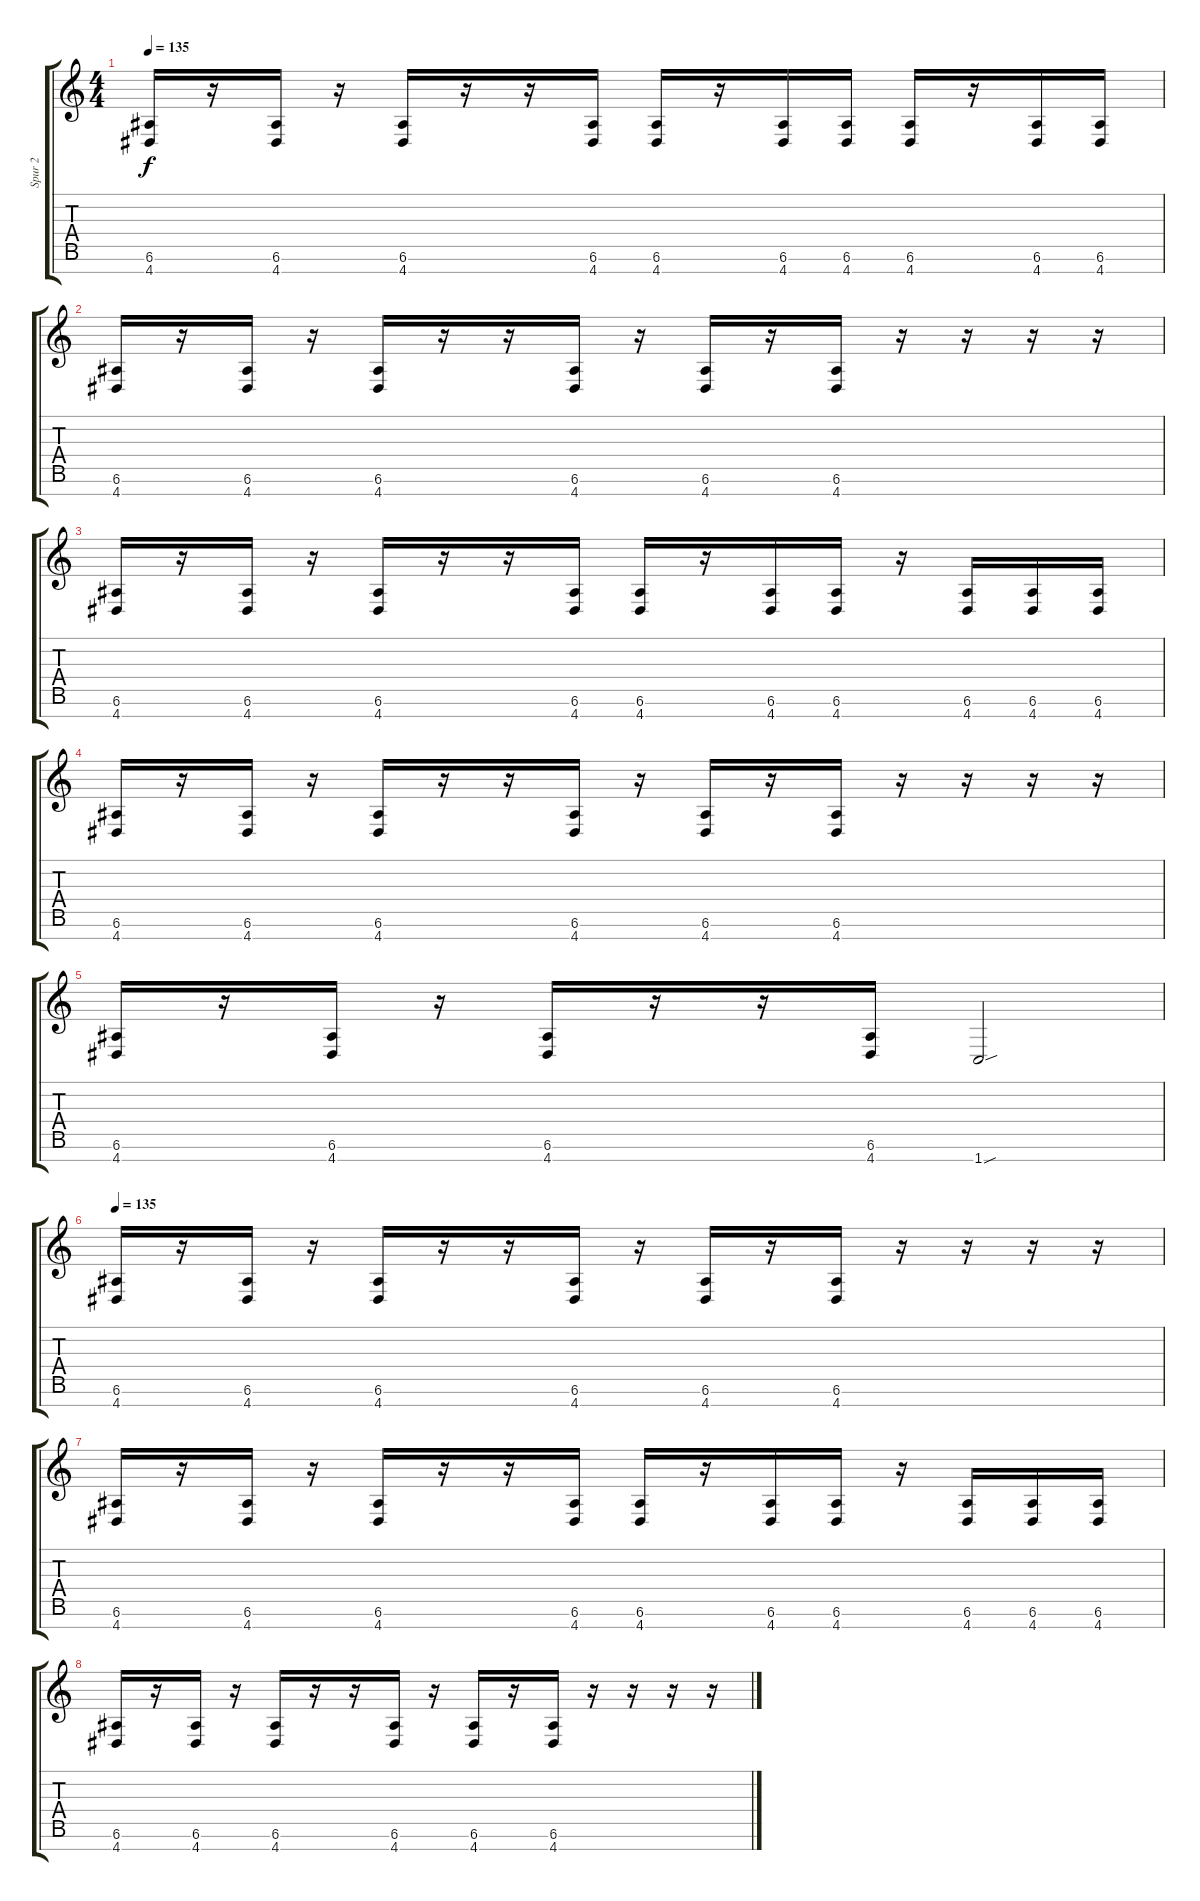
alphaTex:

\track ("Spur 2" "Spur 2") {instrument distortionguitar}
\staff {score tabs}
\tuning (E4 B3 G3 D3 A2 E2 B1) {hide}
\ts (4 4)
\tempo 135
\clef g2
\ks c
(6.6 4.7).16{dy f} r.16 (6.6 4.7).16 r.16 (6.6 4.7).16 r.16 r.16 (6.6 4.7).16 (6.6 4.7).16 r.16 (6.6 4.7).16 (6.6 4.7).16 (6.6 4.7).16 r.16 (6.6 4.7).16 (6.6 4.7).16 |
(6.6 4.7).16 r.16 (6.6 4.7).16 r.16 (6.6 4.7).16 r.16 r.16 (6.6 4.7).16 r.16 (6.6 4.7).16 r.16 (6.6 4.7).16 r.16 r.16 r.16 r.16 |
(6.6 4.7).16 r.16 (6.6 4.7).16 r.16 (6.6 4.7).16 r.16 r.16 (6.6 4.7).16 (6.6 4.7).16 r.16 (6.6 4.7).16 (6.6 4.7).16 r.16 (6.6 4.7).16 (6.6 4.7).16 (6.6 4.7).16 |
(6.6 4.7).16 r.16 (6.6 4.7).16 r.16 (6.6 4.7).16 r.16 r.16 (6.6 4.7).16 r.16 (6.6 4.7).16 r.16 (6.6 4.7).16 r.16 r.16 r.16 r.16 |
(6.6 4.7).16 r.16 (6.6 4.7).16 r.16 (6.6 4.7).16 r.16 r.16 (6.6 4.7).16 1.7{sou}.2 |
\tempo 135
(6.6 4.7).16 r.16 (6.6 4.7).16 r.16 (6.6 4.7).16 r.16 r.16 (6.6 4.7).16 r.16 (6.6 4.7).16 r.16 (6.6 4.7).16 r.16 r.16 r.16 r.16 |
(6.6 4.7).16 r.16 (6.6 4.7).16 r.16 (6.6 4.7).16 r.16 r.16 (6.6 4.7).16 (6.6 4.7).16 r.16 (6.6 4.7).16 (6.6 4.7).16 r.16 (6.6 4.7).16 (6.6 4.7).16 (6.6 4.7).16 |
(6.6 4.7).16 r.16 (6.6 4.7).16 r.16 (6.6 4.7).16 r.16 r.16 (6.6 4.7).16 r.16 (6.6 4.7).16 r.16 (6.6 4.7).16 r.16 r.16 r.16 r.16
